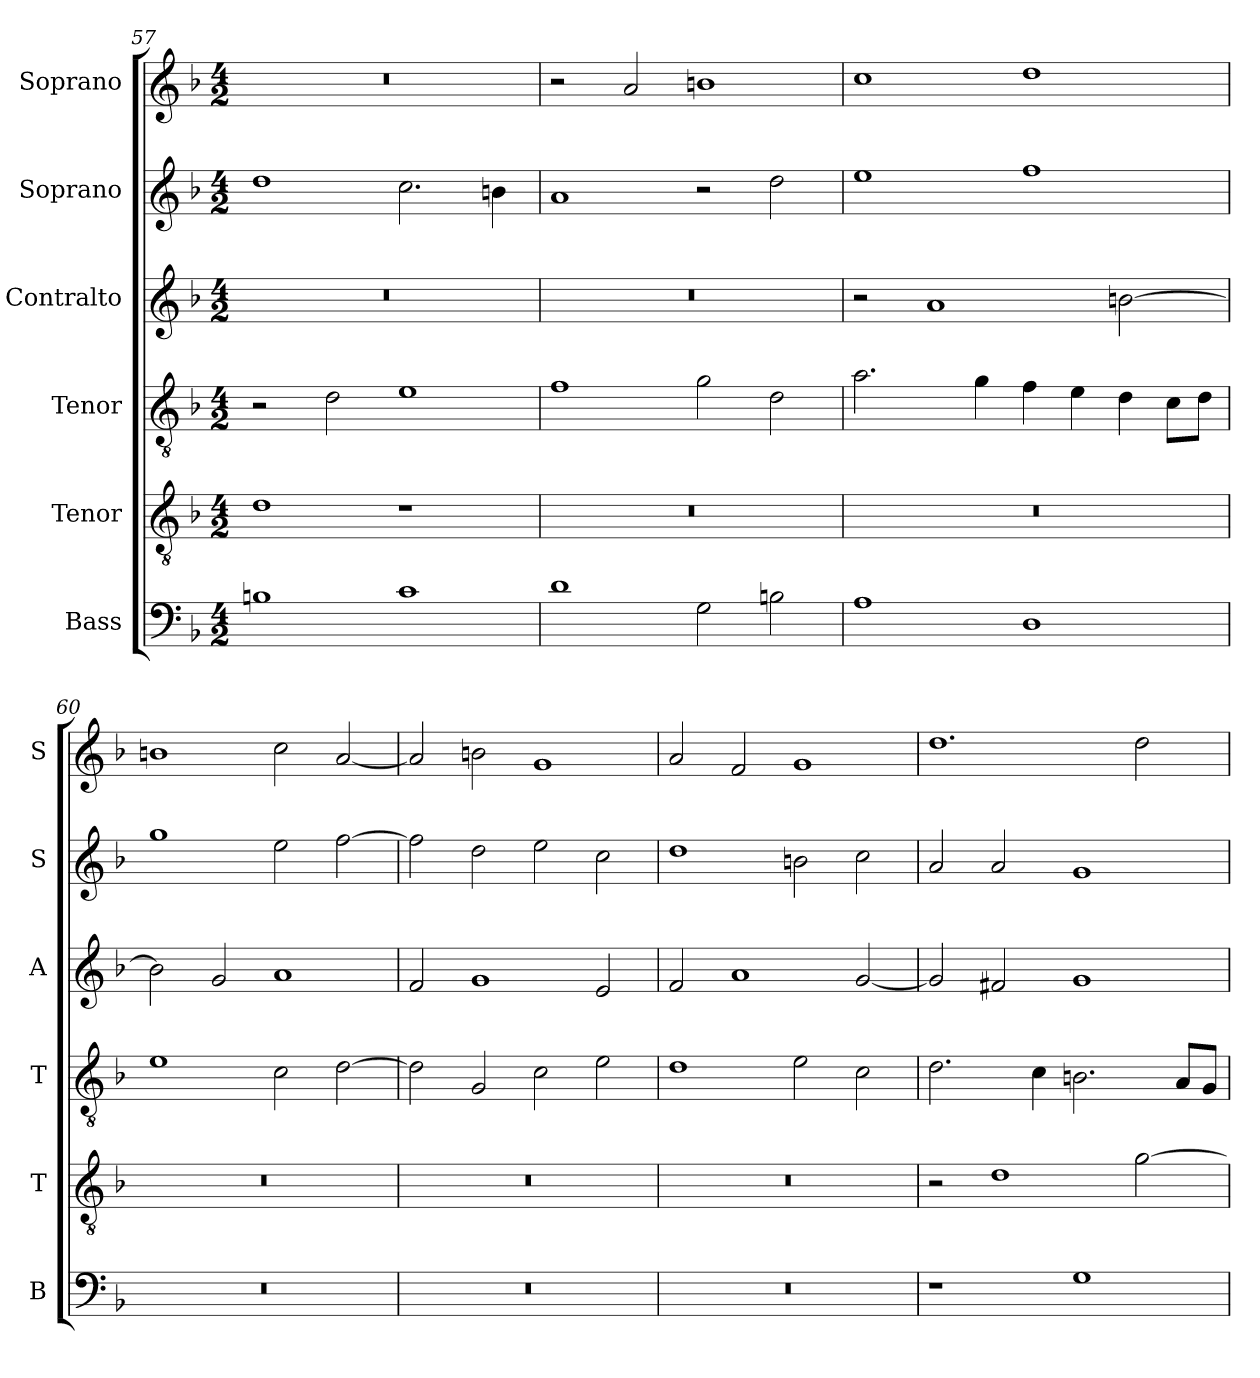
**kern	**kern	**kern	**kern	**kern	**kern
*part6	*part5	*part4	*part3	*part2	*part1
*staff6	*staff5	*staff4	*staff3	*staff2	*staff1
*I"Bass	*I"Tenor	*I"Tenor	*I"Contralto	*I"Soprano	*I"Soprano
*I'B	*I'T	*I'T	*I'A	*I'S	*I'S
*clefF4	*clefGv2	*clefGv2	*clefG2	*clefG2	*clefG2
*k[b-]	*k[b-]	*k[b-]	*k[b-]	*k[b-]	*k[b-]
*M4/2	*M4/2	*M4/2	*M4/2	*M4/2	*M4/2
=57	=57	=57	=57	=57	=57
1Bn	1d	2r	0r	1dd	0r
.	.	2d	.	.	.
1c	1r	1e	.	2.cc	.
.	.	.	.	4bn	.
=58	=58	=58	=58	=58	=58
1d	0r	1f	0r	1a	2r
.	.	.	.	.	2a
2G	.	2g	.	2r	1bn
2Bn	.	2d	.	2dd	.
=59	=59	=59	=59	=59	=59
1A	0r	2.a	2r	1ee	1cc
.	.	.	1a	.	.
.	.	4g	.	.	.
1D	.	4f	.	1ff	1dd
.	.	4e	.	.	.
.	.	4d	[2bn	.	.
.	.	8c\L	.	.	.
.	.	8d\J	.	.	.
=60	=60	=60	=60	=60	=60
0r	0r	1e	2b]	1gg	1bn
.	.	.	2g	.	.
.	.	2c	1a	2ee	2cc
.	.	[2d	.	[2ff	[2a
=61	=61	=61	=61	=61	=61
0r	0r	2d]	2f	2ff]	2a]
.	.	2G	1g	2dd	2bn
.	.	2c	.	2ee	1g
.	.	2e	2e	2cc	.
=62	=62	=62	=62	=62	=62
0r	0r	1d	2f	1dd	2a
.	.	.	1a	.	2f
.	.	2e	.	2bn	1g
.	.	2c	[2g	2cc	.
=63	=63	=63	=63	=63	=63
1r	2r	2.d	2g]	2a	1.dd
.	1d	.	2f#X	2a	.
.	.	4c	.	.	.
1G	.	2.Bn	1g	1g	.
.	[2g	.	.	.	2dd
.	.	8A/L	.	.	.
.	.	8G/J	.	.	.
=	=	=	=	=	=
*-	*-	*-	*-	*-	*-
